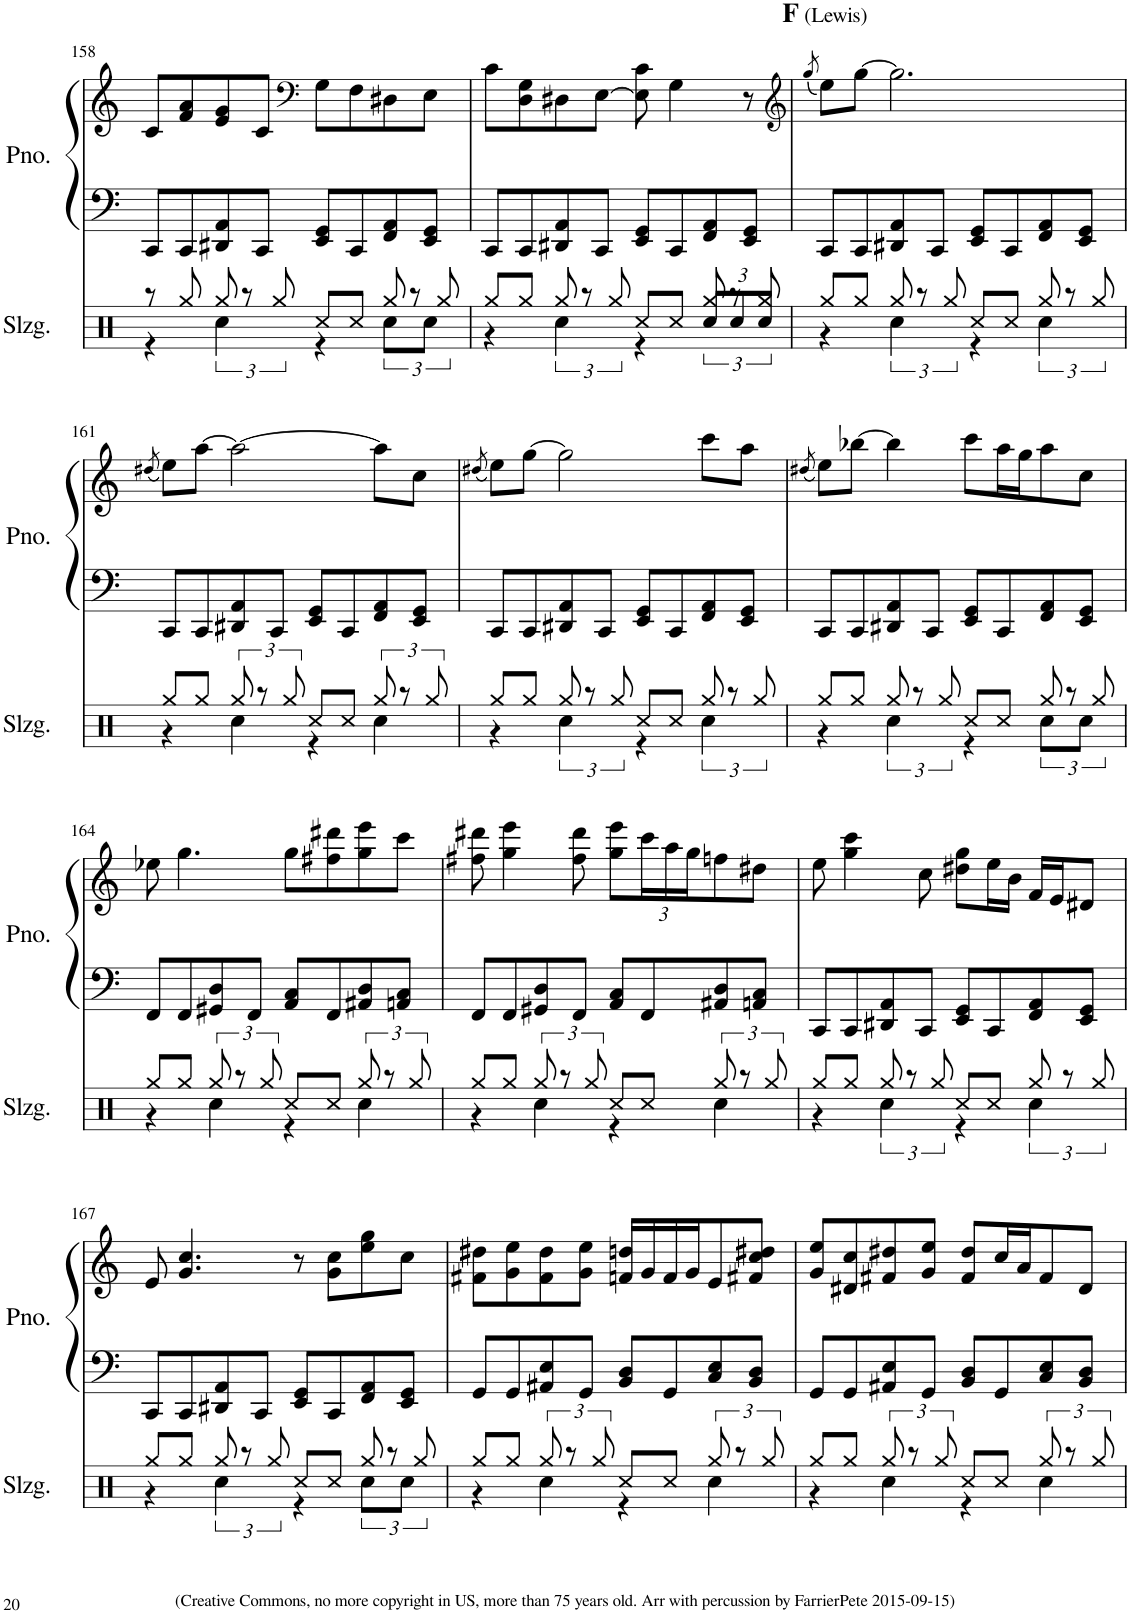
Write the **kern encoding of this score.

**kern	**kern	**kern
*part2	*part1	*part1
*staff3	*staff2	*staff1
*I"Schlagzeug	*I"Klavier	*
*I'Slzg.	*	*
!!LO:PB:g=z
*clefX	*clefF4	*clefG2
*k[]	*k[]	*k[]
*M2/2	*M2/2	*M2/2
*met(c|)	*met(c|)	*met(c|)
=158	=158	=158
*^	*	*
8r	4r	8CC/L	8c/L
8Rgg/	.	8CC/	8f/ 8a/
12Rgg/	4Rcc\	8DD#X/ 8AA/	8e/ 8g/
12r	.	.	.
.	.	8CC/J	8c/J
12Rgg/	.	.	.
*	*	*	*clefF4
8Rcc/L	4r	8EE/ 8GG/L	8G\L
8Rcc/J	.	8CC/	8F\
12Rgg/	8Rcc\L	8FF/ 8AA/	8D#X\
12r	.	.	.
.	8Rcc\J	8EE/ 8GG/J	8E\J
12Rgg/	.	.	.
=159	=159	=159	=159
8Rgg/L	4r	8CC/L	8c\L
8Rgg/J	.	8CC/	8D\ 8G\
12Rgg/	4Rcc\	8DD#X/ 8AA/	8D#X\
12r	.	.	.
.	.	8CC/J	[8E\J
12Rgg/	.	.	.
8Rcc/L	4r	8EE/ 8GG/L	8E\] 8c\
8Rcc/J	.	8CC/	4G\
*	*Xbrackettup	*	*
12Rgg/	12Rcc/L	8FF/ 8AA/	.
12r	12Rcc/	.	.
.	.	8EE/ 8GG/J	8r
12Rgg/	12Rcc/J	.	.
=160	=160	=160	=160
*	*	*	*clefG2
.	.	.	(8qgg/
!	!	!	!LO:TX:a:B:t=F
!	!	!	!LO:TX:a:t=(Lewis)
8Rgg/L	4r	8CC/L	8ee\L)
8Rgg/J	.	8CC/	[8gg\J
*brackettup	*	*	*
12Rgg/	4Rcc\	8DD#X/ 8AA/	2.gg\]
12r	.	.	.
.	.	8CC/J	.
12Rgg/	.	.	.
8Rcc/L	4r	8EE/ 8GG/L	.
8Rcc/J	.	8CC/	.
12Rgg/	4Rcc\	8FF/ 8AA/	.
12r	.	.	.
.	.	8EE/ 8GG/J	.
12Rgg/	.	.	.
!!LO:LB:g=z
=161	=161	=161	=161
.	.	.	(8qdd#X/
8Rgg/L	4r	8CC/L	8ee\L)
8Rgg/J	.	8CC/	[8aa\J
12Rgg/	4Rcc\	8DD#X/ 8AA/	2aa\_
12r	.	.	.
.	.	8CC/J	.
12Rgg/	.	.	.
8Rcc/L	4r	8EE/ 8GG/L	.
8Rcc/J	.	8CC/	.
12Rgg/	4Rcc\	8FF/ 8AA/	8aa\L]
12r	.	.	.
.	.	8EE/ 8GG/J	8cc\J
12Rgg/	.	.	.
=162	=162	=162	=162
.	.	.	(8qdd#X/
8Rgg/L	4r	8CC/L	8ee\L)
8Rgg/J	.	8CC/	[8gg\J
12Rgg/	4Rcc\	8DD#X/ 8AA/	2gg\]
12r	.	.	.
.	.	8CC/J	.
12Rgg/	.	.	.
8Rcc/L	4r	8EE/ 8GG/L	.
8Rcc/J	.	8CC/	.
12Rgg/	4Rcc\	8FF/ 8AA/	8ccc\L
12r	.	.	.
.	.	8EE/ 8GG/J	8aa\J
12Rgg/	.	.	.
=163	=163	=163	=163
.	.	.	(8qdd#X/
8Rgg/L	4r	8CC/L	8ee\L)
8Rgg/J	.	8CC/	[8bb-X\J
12Rgg/	4Rcc\	8DD#X/ 8AA/	4bb-\]
12r	.	.	.
.	.	8CC/J	.
12Rgg/	.	.	.
8Rcc/L	4r	8EE/ 8GG/L	8ccc\L
8Rcc/J	.	8CC/	16aa\L
.	.	.	16gg\J
12Rgg/	8Rcc\L	8FF/ 8AA/	8aa\
12r	.	.	.
.	8Rcc\J	8EE/ 8GG/J	8cc\J
12Rgg/	.	.	.
!!LO:LB:g=z
=164	=164	=164	=164
8Rgg/L	4r	8FF/L	8ee-X\
8Rgg/J	.	8FF/	4.gg\
12Rgg/	4Rcc\	8GG#X/ 8D/	.
12r	.	.	.
.	.	8FF/J	.
12Rgg/	.	.	.
8Rcc/L	4r	8AA/ 8C/L	8gg\L
8Rcc/J	.	8FF/	8ff#X\ 8ddd#X\
12Rgg/	4Rcc\	8AA#X/ 8D/	8gg\ 8eee\
12r	.	.	.
.	.	8AAn/ 8C/J	8ccc\J
12Rgg/	.	.	.
=165	=165	=165	=165
8Rgg/L	4r	8FF/L	8ff#X\ 8ddd#X\
8Rgg/J	.	8FF/	4gg\ 4eee\
12Rgg/	4Rcc\	8GG#X/ 8D/	.
12r	.	.	.
.	.	8FF/J	8ff#\ 8ddd#\
12Rgg/	.	.	.
8Rcc/L	4r	8AA/ 8C/L	8gg\ 8eee\L
*	*	*	*Xbrackettup
8Rcc/J	.	8FF/	24ccc\L
.	.	.	24aa\
.	.	.	24gg\J
12Rgg/	4Rcc\	8AA#X/ 8D/	8ffn\
12r	.	.	.
.	.	8AAn/ 8C/J	8dd#X\J
12Rgg/	.	.	.
=166	=166	=166	=166
8Rgg/L	4r	8CC/L	8ee\
8Rgg/J	.	8CC/	4gg\ 4ccc\
12Rgg/	4Rcc\	8DD#X/ 8AA/	.
12r	.	.	.
.	.	8CC/J	8cc\
12Rgg/	.	.	.
8Rcc/L	4r	8EE/ 8GG/L	8dd#X\ 8gg\L
8Rcc/J	.	8CC/	16ee\L
.	.	.	16b\JJ
12Rgg/	4Rcc\	8FF/ 8AA/	16f/LL
.	.	.	16e/J
12r	.	.	.
.	.	8EE/ 8GG/J	8d#X/J
12Rgg/	.	.	.
!!LO:LB:g=z
=167	=167	=167	=167
8Rgg/L	4r	8CC/L	8e/
8Rgg/J	.	8CC/	4.g/ 4.cc/
12Rgg/	4Rcc\	8DD#X/ 8AA/	.
12r	.	.	.
.	.	8CC/J	.
12Rgg/	.	.	.
8Rcc/L	4r	8EE/ 8GG/L	8r
8Rcc/J	.	8CC/	8g\ 8cc\L
12Rgg/	8Rcc\L	8FF/ 8AA/	8ee\ 8gg\
12r	.	.	.
.	8Rcc\J	8EE/ 8GG/J	8cc\J
12Rgg/	.	.	.
=168	=168	=168	=168
8Rgg/L	4r	8GG/L	8f#X\ 8dd#X\L
8Rgg/J	.	8GG/	8g\ 8ee\
12Rgg/	4Rcc\	8AA#X/ 8E/	8f#\ 8dd#\
12r	.	.	.
.	.	8GG/J	8g\ 8ee\J
12Rgg/	.	.	.
8Rcc/L	4r	8BB/ 8D/L	16fn/ 16ddn/LL
.	.	.	16g/
8Rcc/J	.	8GG/	16f/
.	.	.	16g/J
12Rgg/	4Rcc\	8C/ 8E/	8e/
12r	.	.	.
.	.	8BB/ 8D/J	8f#X/ 8cc/ 8dd#X/J
12Rgg/	.	.	.
=169	=169	=169	=169
8Rgg/L	4r	8GG/L	8g/ 8ee/L
8Rgg/J	.	8GG/	8d#X/ 8cc/
12Rgg/	4Rcc\	8AA#X/ 8E/	8f#X/ 8dd#X/
12r	.	.	.
.	.	8GG/J	8g/ 8ee/J
12Rgg/	.	.	.
8Rcc/L	4r	8BB/ 8D/L	8f#/ 8dd#/L
8Rcc/J	.	8GG/	16cc/L
.	.	.	16a/J
12Rgg/	4Rcc\	8C/ 8E/	8f#/
12r	.	.	.
.	.	8BB/ 8D/J	8d#/J
12Rgg/	.	.	.
*v	*v	*	*
=	=	=
*-	*-	*-
